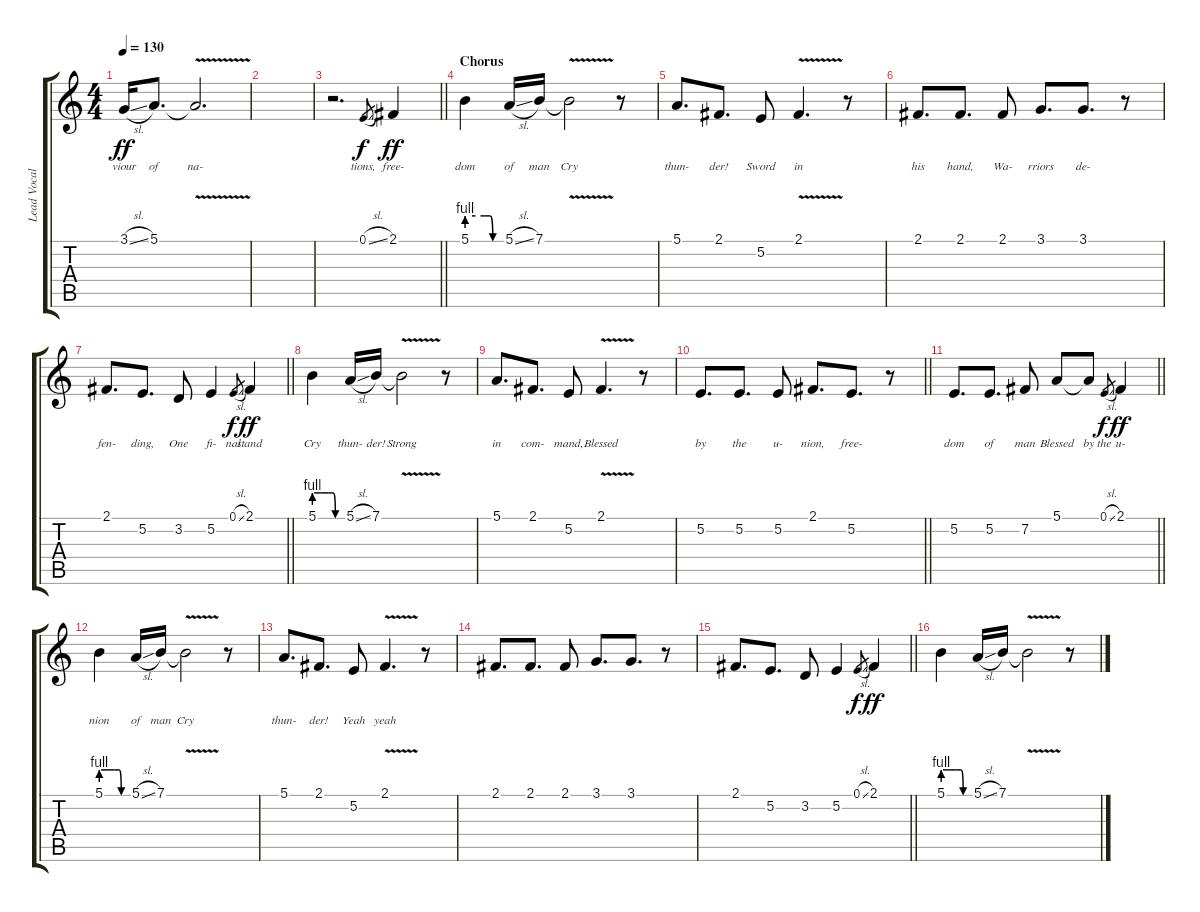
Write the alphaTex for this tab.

\track ("Lead Vocal - Marc Hudson" "Lead Vocal") {instrument clarinet}
\staff {score tabs}
\tuning (E4 B3 G3 D3 A2 E2) {hide}
\ts (4 4)
\tempo 130
\clef g2
\ks c
3.1{sl}.16{lyrics (0 "viour") lyrics (1 "") lyrics (2 "") lyrics (3 "") lyrics (4 "") dy ff} 5.1.8{d lyrics (0 "of") lyrics (1 "") lyrics (2 "") lyrics (3 "") lyrics (4 "")} 5.1{v t}.2{d lyrics (0 "na-") lyrics (1 "") lyrics (2 "") lyrics (3 "") lyrics (4 "")} |
|
\barLineRight lightlight
r.2{d} 0.1{sl}.8{lyrics (0 "tions,") lyrics (1 "") lyrics (2 "") lyrics (3 "") lyrics (4 "") gr dy f} 2.1.4{lyrics (0 "free-") lyrics (1 "") lyrics (2 "") lyrics (3 "") lyrics (4 "") dy ff} |
\section ("" "Chorus")
5.1{be (custom 0 4 15 4 30 4 40 4 45 0 60 0)}.4{lyrics (0 "dom") lyrics (1 "") lyrics (2 "") lyrics (3 "") lyrics (4 "")} 5.1{sl}.16{lyrics (0 "of") lyrics (1 "") lyrics (2 "") lyrics (3 "") lyrics (4 "")} 7.1.16{lyrics (0 "man") lyrics (1 "") lyrics (2 "") lyrics (3 "") lyrics (4 "")} 7.1{v t}.2{lyrics (0 "Cry") lyrics (1 "") lyrics (2 "") lyrics (3 "") lyrics (4 "")} r.8 |
5.1.8{d lyrics (0 "thun-") lyrics (1 "") lyrics (2 "") lyrics (3 "") lyrics (4 "")} 2.1.8{d lyrics (0 "der!") lyrics (1 "") lyrics (2 "") lyrics (3 "") lyrics (4 "")} 5.2.8{lyrics (0 "Sword") lyrics (1 "") lyrics (2 "") lyrics (3 "") lyrics (4 "")} 2.1{v}.4{d lyrics (0 "in") lyrics (1 "") lyrics (2 "") lyrics (3 "") lyrics (4 "")} r.8 |
2.1.8{d lyrics (0 "his") lyrics (1 "") lyrics (2 "") lyrics (3 "") lyrics (4 "")} 2.1.8{d lyrics (0 "hand,") lyrics (1 "") lyrics (2 "") lyrics (3 "") lyrics (4 "")} 2.1.8{lyrics (0 "Wa-") lyrics (1 "") lyrics (2 "") lyrics (3 "") lyrics (4 "")} 3.1.8{d lyrics (0 "rriors") lyrics (1 "") lyrics (2 "") lyrics (3 "") lyrics (4 "")} 3.1.8{d lyrics (0 "de-") lyrics (1 "") lyrics (2 "") lyrics (3 "") lyrics (4 "")} r.8 |
\barLineRight lightlight
2.1.8{d lyrics (0 "fen-") lyrics (1 "") lyrics (2 "") lyrics (3 "") lyrics (4 "")} 5.2.8{d lyrics (0 "ding,") lyrics (1 "") lyrics (2 "") lyrics (3 "") lyrics (4 "")} 3.2.8{lyrics (0 "One") lyrics (1 "") lyrics (2 "") lyrics (3 "") lyrics (4 "")} 5.2.4{lyrics (0 "fi-") lyrics (1 "") lyrics (2 "") lyrics (3 "") lyrics (4 "")} 0.1{sl}.8{lyrics (0 "nal") lyrics (1 "") lyrics (2 "") lyrics (3 "") lyrics (4 "") gr dy f} 2.1.4{lyrics (0 "stand") lyrics (1 "") lyrics (2 "") lyrics (3 "") lyrics (4 "") dy ff} |
5.1{be (custom 0 4 15 4 30 4 40 4 45 0 60 0)}.4{lyrics (0 "Cry") lyrics (1 "") lyrics (2 "") lyrics (3 "") lyrics (4 "")} 5.1{sl}.16{lyrics (0 "thun-") lyrics (1 "") lyrics (2 "") lyrics (3 "") lyrics (4 "")} 7.1.16{lyrics (0 "der!") lyrics (1 "") lyrics (2 "") lyrics (3 "") lyrics (4 "")} 7.1{v t}.2{lyrics (0 "Strong") lyrics (1 "") lyrics (2 "") lyrics (3 "") lyrics (4 "")} r.8 |
5.1.8{d lyrics (0 "in") lyrics (1 "") lyrics (2 "") lyrics (3 "") lyrics (4 "")} 2.1.8{d lyrics (0 "com-") lyrics (1 "") lyrics (2 "") lyrics (3 "") lyrics (4 "")} 5.2.8{lyrics (0 "mand,") lyrics (1 "") lyrics (2 "") lyrics (3 "") lyrics (4 "")} 2.1{v}.4{d lyrics (0 "Blessed") lyrics (1 "") lyrics (2 "") lyrics (3 "") lyrics (4 "")} r.8 |
\barLineRight lightlight
5.2.8{d lyrics (0 "by") lyrics (1 "") lyrics (2 "") lyrics (3 "") lyrics (4 "")} 5.2.8{d lyrics (0 "the") lyrics (1 "") lyrics (2 "") lyrics (3 "") lyrics (4 "")} 5.2.8{lyrics (0 "u-") lyrics (1 "") lyrics (2 "") lyrics (3 "") lyrics (4 "")} 2.1.8{d lyrics (0 "nion,") lyrics (1 "") lyrics (2 "") lyrics (3 "") lyrics (4 "")} 5.2.8{d lyrics (0 "free-") lyrics (1 "") lyrics (2 "") lyrics (3 "") lyrics (4 "")} r.8 |
\barLineRight lightlight
5.2.8{d lyrics (0 "dom") lyrics (1 "") lyrics (2 "") lyrics (3 "") lyrics (4 "")} 5.2.8{d lyrics (0 "of") lyrics (1 "") lyrics (2 "") lyrics (3 "") lyrics (4 "")} 7.2.8{lyrics (0 "man") lyrics (1 "") lyrics (2 "") lyrics (3 "") lyrics (4 "")} 5.1.8{lyrics (0 "Blessed") lyrics (1 "") lyrics (2 "") lyrics (3 "") lyrics (4 "")} 5.1{t}.8{lyrics (0 "by") lyrics (1 "") lyrics (2 "") lyrics (3 "") lyrics (4 "")} 0.1{sl}.8{lyrics (0 "the") lyrics (1 "") lyrics (2 "") lyrics (3 "") lyrics (4 "") gr dy f} 2.1.4{lyrics (0 "u-") lyrics (1 "") lyrics (2 "") lyrics (3 "") lyrics (4 "") dy ff} |
\section ("" "")
5.1{be (custom 0 4 15 4 30 4 40 4 45 0 60 0)}.4{lyrics (0 "nion") lyrics (1 "") lyrics (2 "") lyrics (3 "") lyrics (4 "")} 5.1{sl}.16{lyrics (0 "of") lyrics (1 "") lyrics (2 "") lyrics (3 "") lyrics (4 "")} 7.1.16{lyrics (0 "man") lyrics (1 "") lyrics (2 "") lyrics (3 "") lyrics (4 "")} 7.1{v t}.2{lyrics (0 "Cry") lyrics (1 "") lyrics (2 "") lyrics (3 "") lyrics (4 "")} r.8 |
5.1.8{d lyrics (0 "thun-") lyrics (1 "") lyrics (2 "") lyrics (3 "") lyrics (4 "")} 2.1.8{d lyrics (0 "der!") lyrics (1 "") lyrics (2 "") lyrics (3 "") lyrics (4 "")} 5.2.8{lyrics (0 "Yeah") lyrics (1 "") lyrics (2 "") lyrics (3 "") lyrics (4 "")} 2.1{v}.4{d lyrics (0 "yeah") lyrics (1 "") lyrics (2 "") lyrics (3 "") lyrics (4 "")} r.8 |
2.1.8{d} 2.1.8{d} 2.1.8 3.1.8{d} 3.1.8{d} r.8 |
\barLineRight lightlight
2.1.8{d} 5.2.8{d} 3.2.8 5.2.4 0.1{sl}.8{gr dy f} 2.1.4{dy ff} |
5.1{be (custom 0 4 15 4 30 4 40 4 45 0 60 0)}.4 5.1{sl}.16 7.1.16 7.1{v t}.2 r.8
